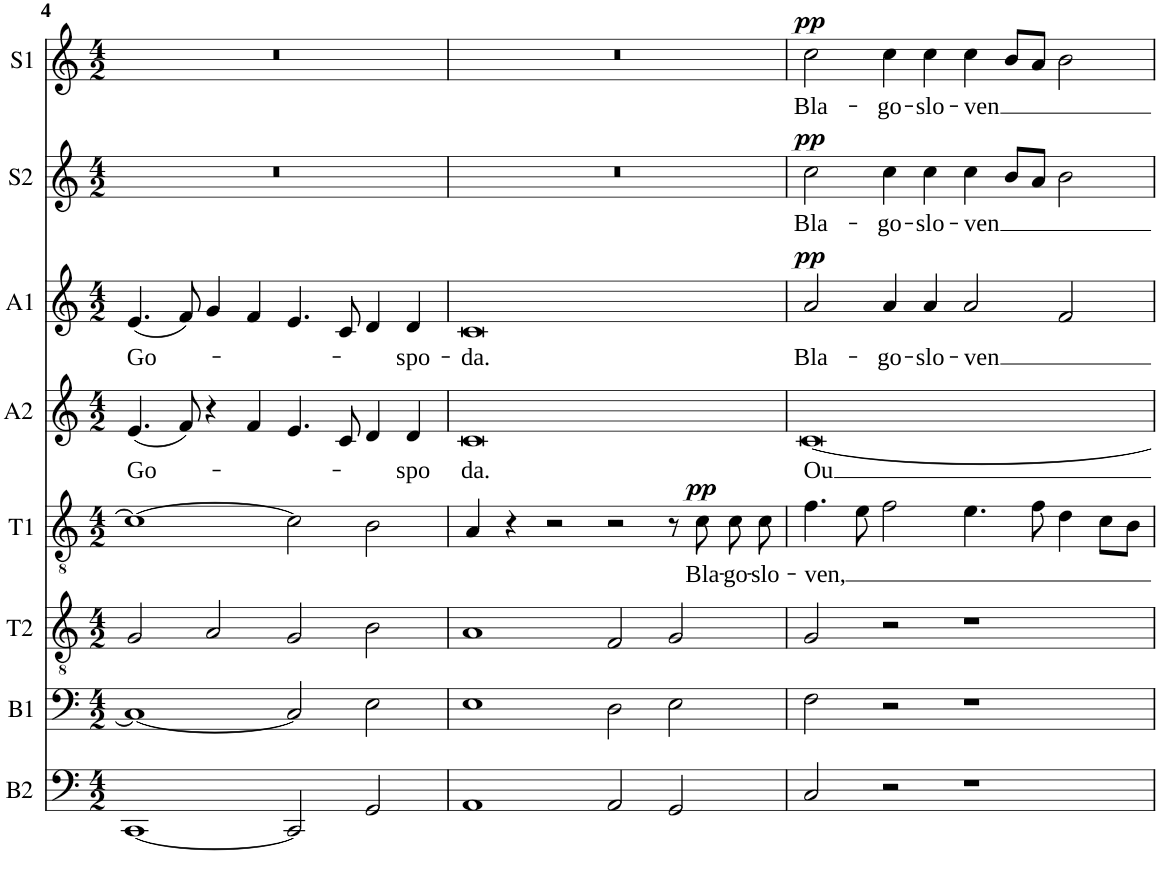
**kern	**kern	**kern	**kern	**text	**dynam	**kern	**text	**kern	**text	**dynam	**kern	**text	**dynam	**kern	**text	**dynam
*part8	*part7	*part6	*part5	*part5	*part5	*part4	*part4	*part3	*part3	*part3	*part2	*part2	*part2	*part1	*part1	*part1
*staff8	*staff7	*staff6	*staff5	*staff5	*staff5	*staff4	*staff4	*staff3	*staff3	*staff3	*staff2	*staff2	*staff2	*staff1	*staff1	*staff1
*I"Bass 2	*I"Bass 1	*I"Ténor 2	*I"Ténor 1	*	*	*I"Alto 2	*	*I"Alto 1	*	*	*I"Soprano 2	*	*	*I"Soprano 1	*	*
*I'B2	*I'B1	*I'T2	*I'T1	*	*	*I'A2	*	*I'A1	*	*	*I'S2	*	*	*I'S1	*	*
!!LO:PB:g=z
*clefF4	*clefF4	*clefGv2	*clefGv2	*	*	*clefG2	*	*clefG2	*	*	*clefG2	*	*	*clefG2	*	*
*k[]	*k[]	*k[]	*k[]	*	*	*k[]	*	*k[]	*	*	*k[]	*	*	*k[]	*	*
*M4/2	*M4/2	*M4/2	*M4/2	*	*	*M4/2	*	*M4/2	*	*	*M4/2	*	*	*M4/2	*	*
=4	=4	=4	=4	=4	=4	=4	=4	=4	=4	=4	=4	=4	=4	=4	=4	=4
!	!	!	!	!	!	!	!LO:LY:b	!	!LO:LY:b	!	!	!	!	!	!	!
[1CC	1C_	2G/	1c_	.	.	(4.e/	Go-	(4.e/	Go-	.	0r	.	.	0r	.	.
.	.	.	.	.	.	8f/)	.	8f/)	.	.	.	.	.	.	.	.
.	.	2A/	.	.	.	4r	.	4g/	.	.	.	.	.	.	.	.
.	.	.	.	.	.	4f/	.	4f/	.	.	.	.	.	.	.	.
2CC/]	2C/]	2G/	2c\]	.	.	4.e/	.	4.e/	.	.	.	.	.	.	.	.
.	.	.	.	.	.	8c/	.	8c/	.	.	.	.	.	.	.	.
2GG/	2E\	2B\	2B\	.	.	4d/	.	4d/	.	.	.	.	.	.	.	.
!	!	!	!	!	!	!	!LO:LY:b	!	!LO:LY:b	!	!	!	!	!	!	!
.	.	.	.	.	.	4d/	-spo	4d/	-spo-	.	.	.	.	.	.	.
=5	=5	=5	=5	=5	=5	=5	=5	=5	=5	=5	=5	=5	=5	=5	=5	=5
!	!	!	!	!	!	!	!LO:LY:b	!	!LO:LY:b	!	!	!	!	!	!	!
1AA	1E	1A	4A/	.	.	0c	-da.	0c	-da.	.	0r	.	.	0r	.	.
.	.	.	4r	.	.	.	.	.	.	.	.	.	.	.	.	.
.	.	.	2r	.	.	.	.	.	.	.	.	.	.	.	.	.
2AA/	2D\	2F/	2r	.	.	.	.	.	.	.	.	.	.	.	.	.
2GG/	2E\	2G/	8r	.	.	.	.	.	.	.	.	.	.	.	.	.
!	!	!	!	!LO:LY:b	!LO:DY:a	!	!	!	!	!	!	!	!	!	!	!
.	.	.	8c\	Bla-	pp	.	.	.	.	.	.	.	.	.	.	.
!	!	!	!	!LO:LY:b	!	!	!	!	!	!	!	!	!	!	!	!
.	.	.	8c\	-go-	.	.	.	.	.	.	.	.	.	.	.	.
!	!	!	!	!LO:LY:b	!	!	!	!	!	!	!	!	!	!	!	!
.	.	.	8c\	-slo-	.	.	.	.	.	.	.	.	.	.	.	.
=6	=6	=6	=6	=6	=6	=6	=6	=6	=6	=6	=6	=6	=6	=6	=6	=6
!	!	!	!	!LO:LY:b	!	!	!LO:LY:b	!	!LO:LY:b	!LO:DY:a	!	!LO:LY:b	!LO:DY:a	!	!LO:LY:b	!LO:DY:a
2C/	2F\	2G/	4.f\	-ven,	.	[0c	Ou	2a/	Bla-	pp	2cc\	Bla-	pp	2cc\	Bla-	pp
.	.	.	8e\	.	.	.	.	.	.	.	.	.	.	.	.	.
!	!	!	!	!	!	!	!	!	!LO:LY:b	!	!	!LO:LY:b	!	!	!LO:LY:b	!
2r	2r	2r	2f\	.	.	.	.	4a/	-go-	.	4cc\	-go-	.	4cc\	-go-	.
!	!	!	!	!	!	!	!	!	!LO:LY:b	!	!	!LO:LY:b	!	!	!LO:LY:b	!
.	.	.	.	.	.	.	.	4a/	-slo-	.	4cc\	-slo-	.	4cc\	-slo-	.
!	!	!	!	!	!	!	!	!	!LO:LY:b	!	!	!LO:LY:b	!	!	!LO:LY:b	!
1r	1r	1r	4.e\	.	.	.	.	2a/	-ven	.	4cc\	-ven	.	4cc\	-ven	.
.	.	.	.	.	.	.	.	.	.	.	8b/L	.	.	8b/L	.	.
.	.	.	8f\	.	.	.	.	.	.	.	8a/J	.	.	8a/J	.	.
.	.	.	4d\	.	.	.	.	2f/	.	.	2b\	.	.	2b\	.	.
.	.	.	8c\L	.	.	.	.	.	.	.	.	.	.	.	.	.
.	.	.	8B\J	.	.	.	.	.	.	.	.	.	.	.	.	.
=	=	=	=	=	=	=	=	=	=	=	=	=	=	=	=	=
*-	*-	*-	*-	*-	*-	*-	*-	*-	*-	*-	*-	*-	*-	*-	*-	*-
